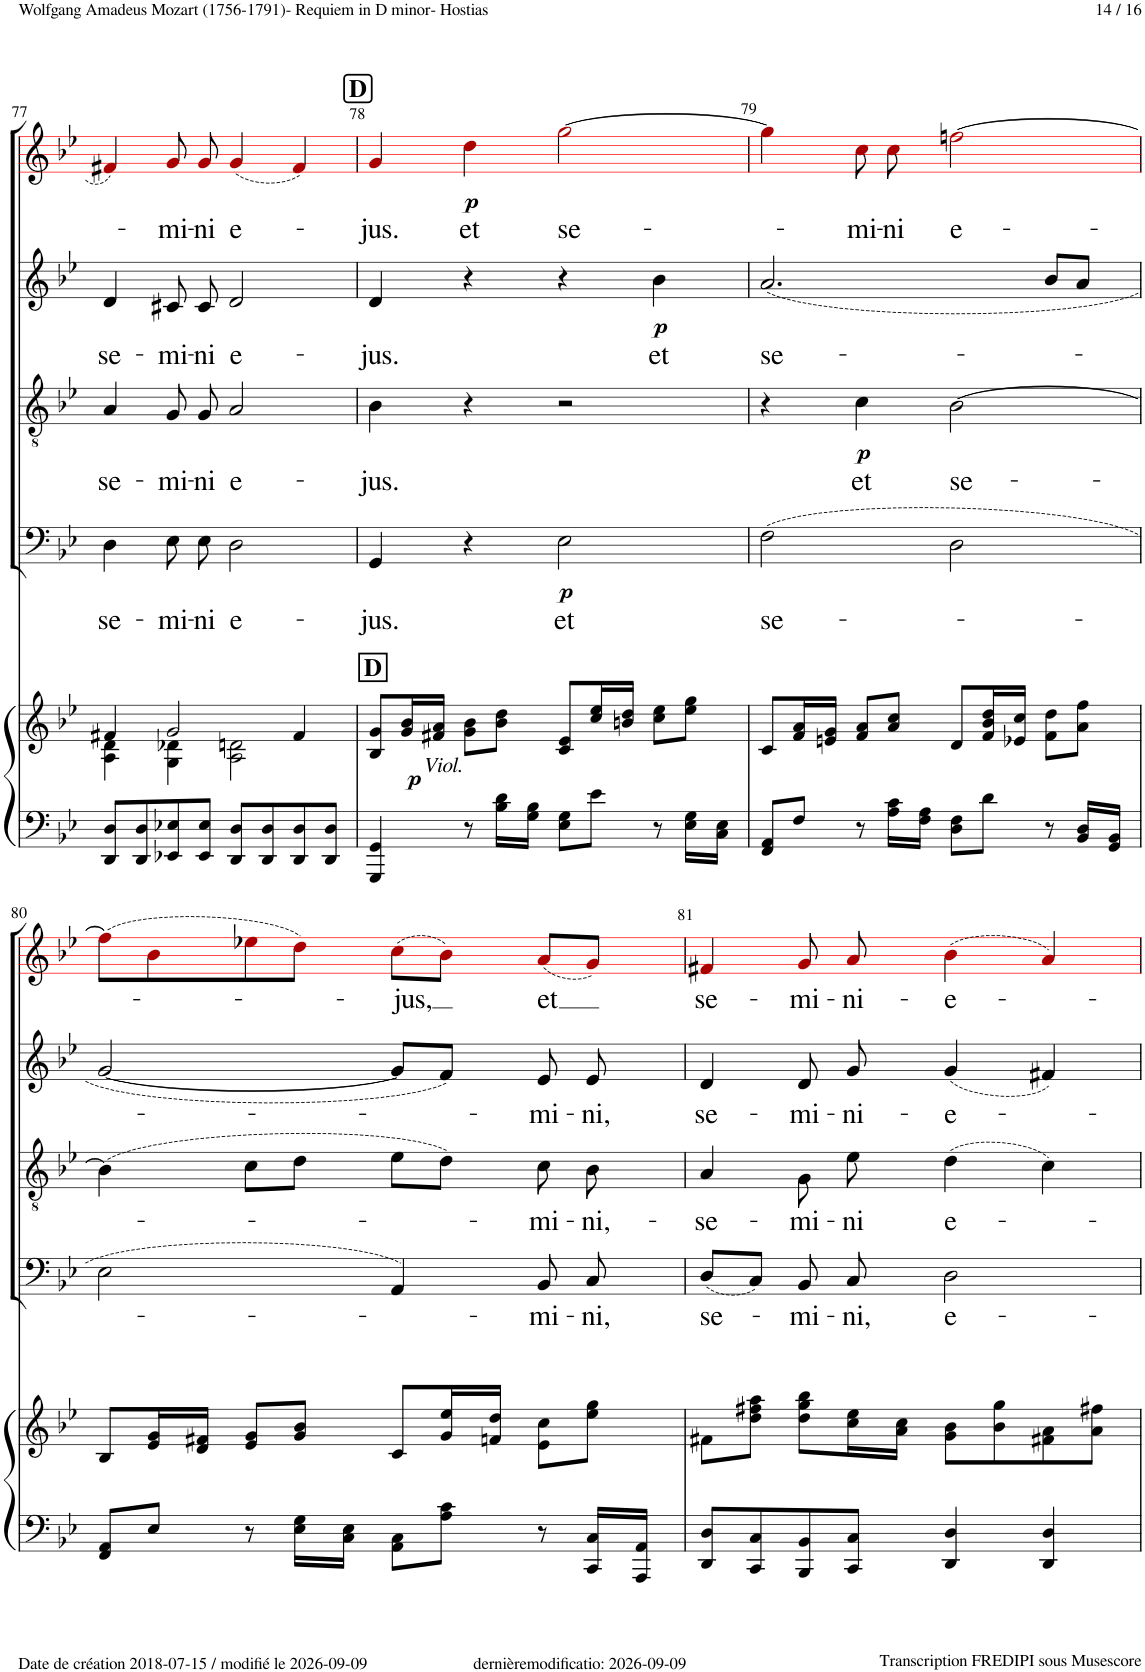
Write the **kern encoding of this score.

**kern	**kern	**dynam	**kern	**text	**dynam	**kern	**text	**dynam	**kern	**text	**dynam	**kern	**text	**dynam
*part5	*part5	*part5	*part4	*part4	*part4	*part3	*part3	*part3	*part2	*part2	*part2	*part1	*part1	*part1
*staff6	*staff5	*staff5/6	*staff4	*staff4	*staff4	*staff3	*staff3	*staff3	*staff2	*staff2	*staff2	*staff1	*staff1	*staff1
*I"Piano	*	*	*I"Bass	*	*	*I"Tenor	*	*	*I"Alto	*	*	*I"Soprano	*	*
*I'Pno	*	*	*	*	*	*	*	*	*	*	*	*	*	*
!!LO:PB:g=z
*clefF4	*clefG2	*	*clefF4	*	*	*clefGv2	*	*	*clefG2	*	*	*clefG2	*	*
*	*	*	*	*	*	*	*	*	*	*	*	*ITrd1c2	*	*
*k[b-e-]	*k[b-e-]	*	*k[b-e-]	*	*	*k[b-e-]	*	*	*k[b-e-]	*	*	*k[b-e-]	*	*
*M4/4	*M4/4	*	*M4/4	*	*	*M4/4	*	*	*M4/4	*	*	*M4/4	*	*
*met(c)	*met(c)	*	*met(c)	*	*	*met(c)	*	*	*met(c)	*	*	*met(c)	*	*
=77	=77	=77	=77	=77	=77	=77	=77	=77	=77	=77	=77	=77	=77	=77
*	*^	*	*	*	*	*	*	*	*	*	*	*	*	*
!	!	!	!	!	!LO:LY:b	!	!	!LO:LY:b	!	!	!LO:LY:b	!	!	!	!
8DD/ 8D/L	4f#X/	4A\ 4d\	.	4D!\	se-	.	4A!/	se-	.	4d!/	se-	.	4f#X!i/	.	.
8DD/ 8D/	.	.	.	.	.	.	.	.	.	.	.	.	.	.	.
!	!	!	!	!	!LO:LY:b	!	!	!LO:LY:b	!	!	!LO:LY:b	!	!	!LO:LY:b	!
8EE-X/ 8E-X/	2g/	4G\ 4d-X\	.	8E-!\	-mi-	.	8G!/	-mi-	.	8c#X!/	-mi-	.	8g!i/	-mi-	.
!	!	!	!	!	!LO:LY:b	!	!	!LO:LY:b	!	!	!LO:LY:b	!	!	!LO:LY:b	!
8EE-/ 8E-/J	.	.	.	8E-!\	-ni	.	8G!/	-ni	.	8c#!/	-ni	.	8g!i/	-ni	.
!	!	!	!	!	!LO:LY:b	!	!	!LO:LY:b	!	!	!LO:LY:b	!	!	!LO:LY:b	!
8DD/ 8D/L	.	2A\ 2dn\	.	2D!\	e-	.	2A!/	e-	.	2d!/	e-	.	(4g!i/	e-	.
8DD/ 8D/	.	.	.	.	.	.	.	.	.	.	.	.	.	.	.
8DD/ 8D/	4f#/	.	.	.	.	.	.	.	.	.	.	.	4f#!i/)	.	.
8DD/ 8D/J	.	.	.	.	.	.	.	.	.	.	.	.	.	.	.
*	*v	*v	*	*	*	*	*	*	*	*	*	*	*	*	*
!!LO:REH:place=s1:a:B:cj:fs=14:t=D
=78	=78	=78	=78	=78	=78	=78	=78	=78	=78	=78	=78	=78	=78	=78
!	!LO:TX:a:B:t=D	!	!	!	!	!	!	!	!	!	!	!	!	!
!	!	!	!	!LO:LY:b	!	!	!LO:LY:b	!	!	!LO:LY:b	!	!	!LO:LY:b	!
4GGG/ 4GG/	8B-/ 8g/L	.	4GG!/	-jus.	.	4B-!\	-jus.	.	4d!/	-jus.	.	4g'~!i/	-jus.	.
!	!LO:TX:b:i:t=Viol.	!	!	!	!	!	!	!	!	!	!	!	!	!
!	!	!LO:DY:b	!	!	!	!	!	!	!	!	!	!	!	!
.	16g/ 16b-/L	p	.	.	.	.	.	.	.	.	.	.	.	.
.	16f#X/ 16a/JJ	.	.	.	.	.	.	.	.	.	.	.	.	.
!	!	!	!	!	!	!	!	!	!	!	!	!	!LO:LY:b	!LO:DY:b
8r	8g\ 8b-\L	.	4r	.	.	4r	.	.	4r	.	.	4dd!i\	et	p
16B-\ 16d\LL	8b-\ 8dd\J	.	.	.	.	.	.	.	.	.	.	.	.	.
16G\ 16B-\JJ	.	.	.	.	.	.	.	.	.	.	.	.	.	.
!	!	!	!	!LO:LY:b	!LO:DY:b	!	!	!	!	!	!	!	!LO:LY:b	!
8E-\ 8G\L	8c/ 8e-/L	.	2E-!\	et	p	2r	.	.	4r	.	.	[2gg!i\	se-	.
8e-\J	16cc/ 16ee-/L	.	.	.	.	.	.	.	.	.	.	.	.	.
.	16bn/ 16dd/JJ	.	.	.	.	.	.	.	.	.	.	.	.	.
!	!	!	!	!	!	!	!	!	!	!LO:LY:b	!LO:DY:b	!	!	!
8r	8cc\ 8ee-\L	.	.	.	.	.	.	.	4b-!\	et	p	.	.	.
16E-\ 16G\LL	8ee-\ 8gg\J	.	.	.	.	.	.	.	.	.	.	.	.	.
16C\ 16E-\JJ	.	.	.	.	.	.	.	.	.	.	.	.	.	.
=79	=79	=79	=79	=79	=79	=79	=79	=79	=79	=79	=79	=79	=79	=79
!	!	!	!	!LO:LY:b	!	!	!	!	!	!LO:LY:b	!	!	!	!
8FF/ 8AA/L	8c/L	.	(2F!\	se-	.	4r	.	.	(2.a!/	se-	.	4gg!i\]	.	.
8F/J	16f/ 16a/L	.	.	.	.	.	.	.	.	.	.	.	.	.
.	16en/ 16g/JJ	.	.	.	.	.	.	.	.	.	.	.	.	.
!	!	!	!	!	!	!	!LO:LY:b	!LO:DY:b	!	!	!	!	!LO:LY:b	!
8r	8f/ 8a/L	.	.	.	.	4c!\	et	p	.	.	.	8cc!i\	-mi-	.
!	!	!	!	!	!	!	!	!	!	!	!	!	!LO:LY:b	!
16A\ 16c\LL	8a/ 8cc/J	.	.	.	.	.	.	.	.	.	.	8cc!i\	-ni	.
16F\ 16A\JJ	.	.	.	.	.	.	.	.	.	.	.	.	.	.
!	!	!	!	!	!	!	!LO:LY:b	!	!	!	!	!	!LO:LY:b	!
8D\ 8F\L	8d/L	.	2D!\	.	.	[2B-!\	se-	.	.	.	.	[2ffn!i\	e-	.
8d\J	16f/ 16b-/ 16dd/L	.	.	.	.	.	.	.	.	.	.	.	.	.
.	16e-X/ 16cc/JJ	.	.	.	.	.	.	.	.	.	.	.	.	.
8r	8f\ 8dd\L	.	.	.	.	.	.	.	8b-!/L	.	.	.	.	.
16BB-/ 16D/LL	8a\ 8ff\J	.	.	.	.	.	.	.	8a!/J	.	.	.	.	.
16GG/ 16BB-/JJ	.	.	.	.	.	.	.	.	.	.	.	.	.	.
!!LO:LB:g=z
=80	=80	=80	=80	=80	=80	=80	=80	=80	=80	=80	=80	=80	=80	=80
8FF/ 8AA/L	8B-/L	.	2E-!\	.	.	(4B-!\]	.	.	[2g!/	.	.	(8ff!i\L]	.	.
8E-/J	16e-/ 16g/L	.	.	.	.	.	.	.	.	.	.	8b-!i\	.	.
.	16d/ 16f#X/JJ	.	.	.	.	.	.	.	.	.	.	.	.	.
8r	8e-/ 8g/L	.	.	.	.	8c!\L	.	.	.	.	.	8ee-X!i\	.	.
16E-\ 16G\LL	8g/ 8b-/J	.	.	.	.	8d!\J	.	.	.	.	.	8dd!i\J)	.	.
16C\ 16E-\JJ	.	.	.	.	.	.	.	.	.	.	.	.	.	.
!	!	!	!	!	!	!	!	!	!	!	!	!	!LO:LY:b	!
8AA\ 8C\L	8c/L	.	4AA!/)	.	.	8e-!\L	.	.	8g!/L]	.	.	(8cc!i\L	-jus,	.
8A\ 8c\J	16g/ 16ee-/L	.	.	.	.	8d!\J)	.	.	8f!/J)	.	.	8b-'~!i\J)	.	.
.	16fn/ 16dd/JJ	.	.	.	.	.	.	.	.	.	.	.	.	.
!	!	!	!	!LO:LY:b	!	!	!LO:LY:b	!	!	!LO:LY:b	!	!	!LO:LY:b	!
8r	8e-\ 8cc\L	.	8BB-!/	-mi-	.	8c!\	-mi-	.	8e-!/	-mi-	.	(8a!i/L	et	.
!	!	!	!	!LO:LY:b	!	!	!LO:LY:b	!	!	!LO:LY:b	!	!	!	!
16CC/ 16C/LL	8ee-\ 8gg\J	.	8C'~!/	-ni,	.	8B-'~!\	-ni,-	.	8e-'~!/	-ni,	.	8g!i/J)	.	.
16AAA/ 16AA/JJ	.	.	.	.	.	.	.	.	.	.	.	.	.	.
=81	=81	=81	=81	=81	=81	=81	=81	=81	=81	=81	=81	=81	=81	=81
!	!	!	!	!LO:LY:b	!	!	!LO:LY:b	!	!	!LO:LY:b	!	!	!LO:LY:b	!
8DD/ 8D/L	8f#X\L	.	(8D!/L	se-	.	4A!/	-se-	.	4d!/	se-	.	4f#X!i/	se-	.
8CC/ 8C/	8dd\ 8ff#X\ 8aa\J	.	8C!/J)	.	.	.	.	.	.	.	.	.	.	.
!	!	!	!	!LO:LY:b	!	!	!LO:LY:b	!	!	!LO:LY:b	!	!	!LO:LY:b	!
8BBB-/ 8BB-/	8dd\ 8gg\ 8bb-\L	.	8BB-!/	-mi-	.	8G!\	-mi-	.	8d!/	-mi-	.	8g!i/	-mi-	.
!	!	!	!	!LO:LY:b	!	!	!LO:LY:b	!	!	!LO:LY:b	!	!	!LO:LY:b	!
8CC/ 8C/J	16cc\ 16ee-\L	.	8C!/	-ni,	.	8e-!\	-ni	.	8g!/	-ni-	.	8a!i/	-ni-	.
.	16a\ 16cc\JJ	.	.	.	.	.	.	.	.	.	.	.	.	.
!	!	!	!	!LO:LY:b	!	!	!LO:LY:b	!	!	!LO:LY:b	!	!	!LO:LY:b	!
4DD/ 4D/	8g\ 8b-\L	.	2D!\	e-	.	(4d!\	e-	.	(4g!/	-e-	.	(4b-!i\	-e-	.
.	8b-\ 8gg\	.	.	.	.	.	.	.	.	.	.	.	.	.
4DD/ 4D/	8f#X\ 8a\	.	.	.	.	4c!\)	.	.	4f#X!/)	.	.	4a!i/)	.	.
.	8a\ 8ff#X\J	.	.	.	.	.	.	.	.	.	.	.	.	.
=	=	=	=	=	=	=	=	=	=	=	=	=	=	=
*-	*-	*-	*-	*-	*-	*-	*-	*-	*-	*-	*-	*-	*-	*-
